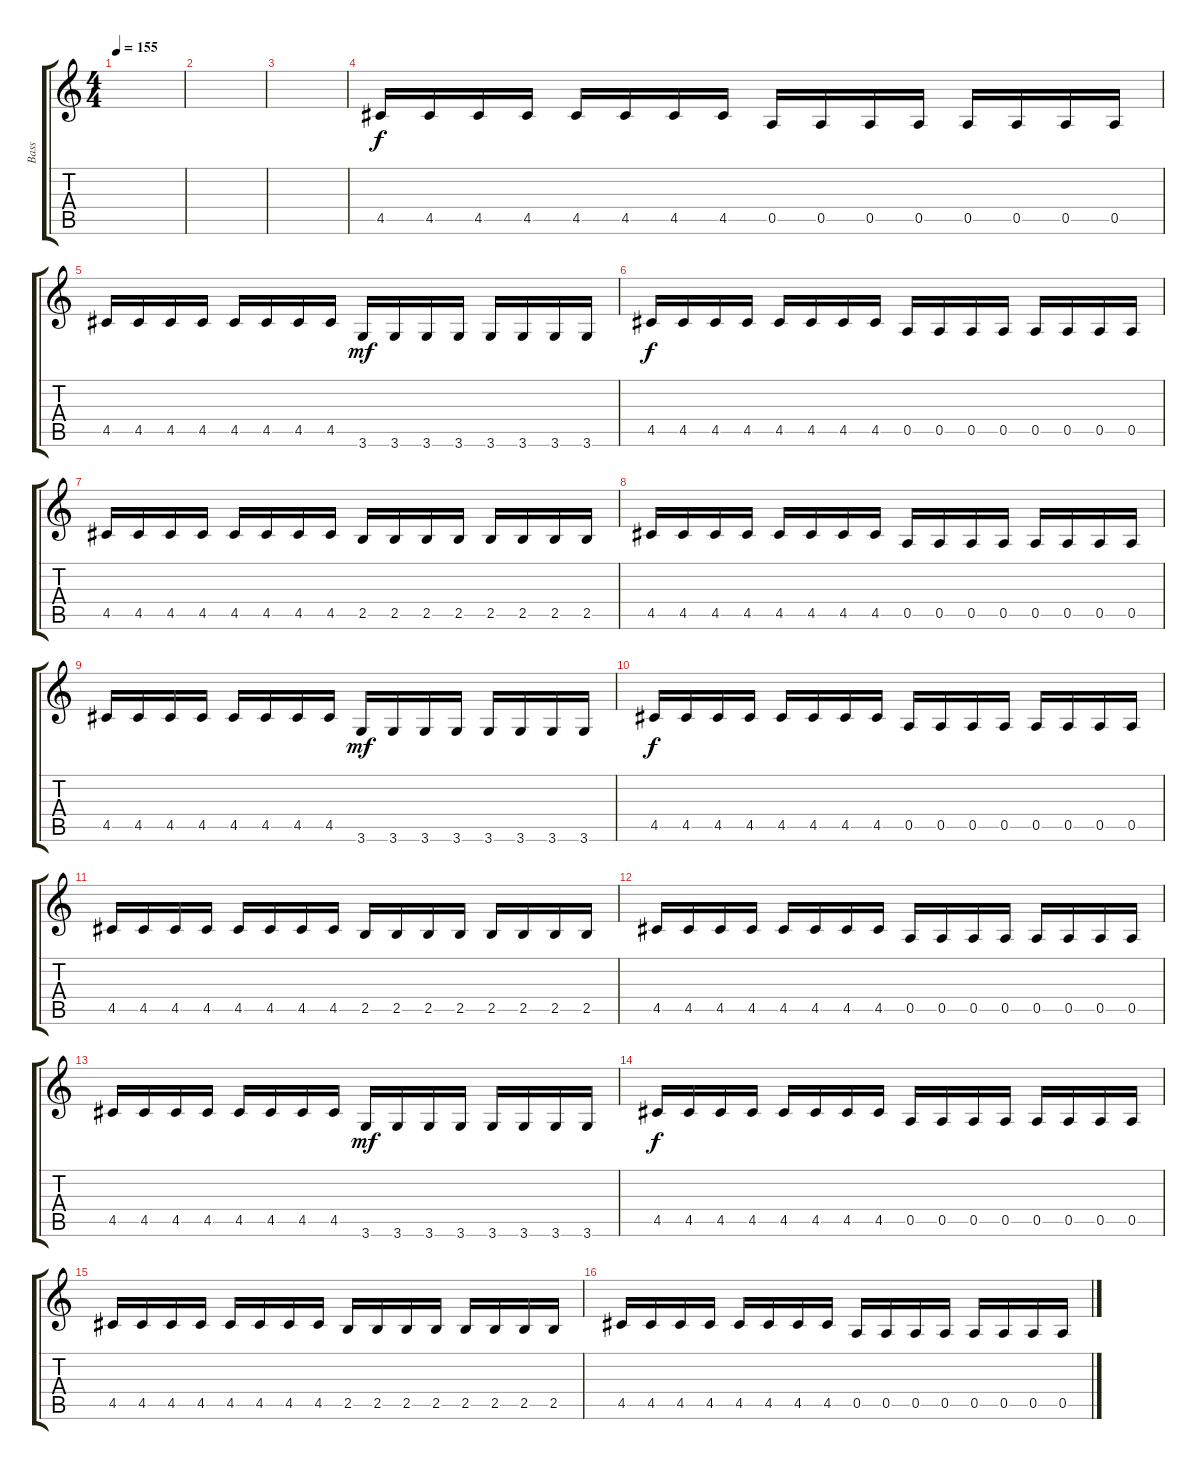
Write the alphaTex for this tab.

\track ("Bass" "Bass") {instrument electricbasspick}
\staff {score tabs}
\tuning (E4 B3 G3 D3 A2 E2) {hide}
\ts (4 4)
\tempo 155
\clef g2
\ks c
|
|
|
4.5.16 4.5.16 4.5.16 4.5.16 4.5.16 4.5.16 4.5.16 4.5.16 0.5.16 0.5.16 0.5.16 0.5.16 0.5.16 0.5.16 0.5.16 0.5.16 |
4.5.16 4.5.16 4.5.16 4.5.16 4.5.16 4.5.16 4.5.16 4.5.16 3.6.16{dy mf} 3.6.16 3.6.16 3.6.16 3.6.16 3.6.16 3.6.16 3.6.16 |
4.5.16{dy f} 4.5.16 4.5.16 4.5.16 4.5.16 4.5.16 4.5.16 4.5.16 0.5.16 0.5.16 0.5.16 0.5.16 0.5.16 0.5.16 0.5.16 0.5.16 |
4.5.16 4.5.16 4.5.16 4.5.16 4.5.16 4.5.16 4.5.16 4.5.16 2.5.16 2.5.16 2.5.16 2.5.16 2.5.16 2.5.16 2.5.16 2.5.16 |
4.5.16 4.5.16 4.5.16 4.5.16 4.5.16 4.5.16 4.5.16 4.5.16 0.5.16 0.5.16 0.5.16 0.5.16 0.5.16 0.5.16 0.5.16 0.5.16 |
4.5.16 4.5.16 4.5.16 4.5.16 4.5.16 4.5.16 4.5.16 4.5.16 3.6.16{dy mf} 3.6.16 3.6.16 3.6.16 3.6.16 3.6.16 3.6.16 3.6.16 |
4.5.16{dy f} 4.5.16 4.5.16 4.5.16 4.5.16 4.5.16 4.5.16 4.5.16 0.5.16 0.5.16 0.5.16 0.5.16 0.5.16 0.5.16 0.5.16 0.5.16 |
4.5.16 4.5.16 4.5.16 4.5.16 4.5.16 4.5.16 4.5.16 4.5.16 2.5.16 2.5.16 2.5.16 2.5.16 2.5.16 2.5.16 2.5.16 2.5.16 |
4.5.16 4.5.16 4.5.16 4.5.16 4.5.16 4.5.16 4.5.16 4.5.16 0.5.16 0.5.16 0.5.16 0.5.16 0.5.16 0.5.16 0.5.16 0.5.16 |
4.5.16 4.5.16 4.5.16 4.5.16 4.5.16 4.5.16 4.5.16 4.5.16 3.6.16{dy mf} 3.6.16 3.6.16 3.6.16 3.6.16 3.6.16 3.6.16 3.6.16 |
4.5.16{dy f} 4.5.16 4.5.16 4.5.16 4.5.16 4.5.16 4.5.16 4.5.16 0.5.16 0.5.16 0.5.16 0.5.16 0.5.16 0.5.16 0.5.16 0.5.16 |
4.5.16 4.5.16 4.5.16 4.5.16 4.5.16 4.5.16 4.5.16 4.5.16 2.5.16 2.5.16 2.5.16 2.5.16 2.5.16 2.5.16 2.5.16 2.5.16 |
4.5.16 4.5.16 4.5.16 4.5.16 4.5.16 4.5.16 4.5.16 4.5.16 0.5.16 0.5.16 0.5.16 0.5.16 0.5.16 0.5.16 0.5.16 0.5.16
